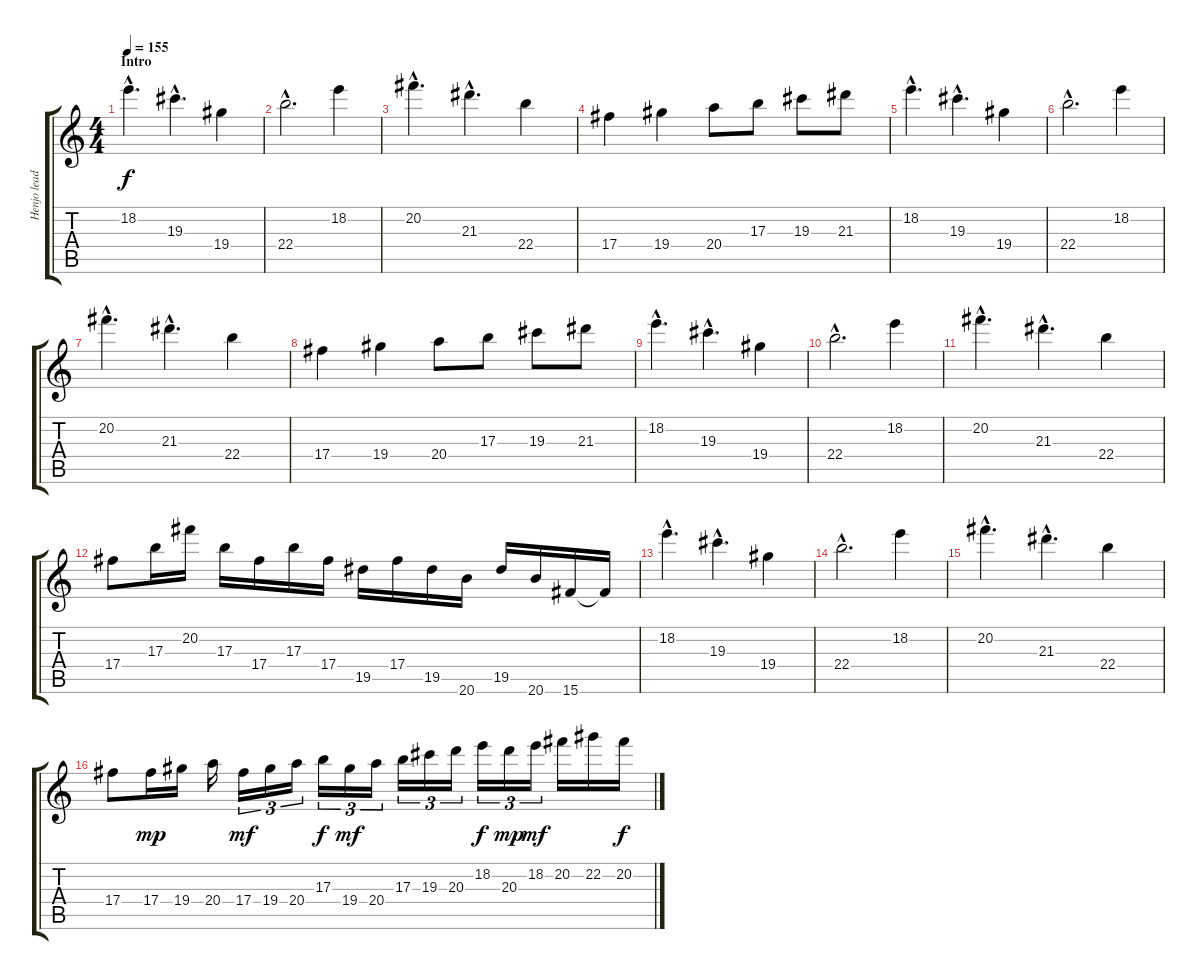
\track ("Henjo lead" "Henjo lead") {instrument distortionguitar}
\staff {score tabs}
\tuning (Eb4 Bb3 Gb3 Db3 Ab2 Eb2) {hide}
\ts (4 4)
\section ("" "Intro")
\tempo 155
\clef g2
\ks c
18.2{hac}.4{d dy f instrument distortionguitar} 19.3{hac}.4{d} 19.4.4 |
22.4{hac}.2{d} 18.2.4 |
20.2{hac}.4{d} 21.3{hac}.4{d} 22.4.4 |
17.4.4 19.4.4 20.4.8 17.3.8 19.3.8 21.3.8 |
18.2{hac}.4{d} 19.3{hac}.4{d} 19.4.4 |
22.4{hac}.2{d} 18.2.4 |
20.2{hac}.4{d} 21.3{hac}.4{d} 22.4.4 |
17.4.4 19.4.4 20.4.8 17.3.8 19.3.8 21.3.8 |
18.2{hac}.4{d} 19.3{hac}.4{d} 19.4.4 |
22.4{hac}.2{d} 18.2.4 |
20.2{hac}.4{d} 21.3{hac}.4{d} 22.4.4 |
17.4.8 17.3.16 20.2.16 17.3.16 17.4.16 17.3.16 17.4.16 19.5.16 17.4.16 19.5.16 20.6.16 19.5.16 20.6.16 15.6.16 15.6{t}.16 |
18.2{hac}.4{d} 19.3{hac}.4{d} 19.4.4 |
22.4{hac}.2{d} 18.2.4 |
20.2{hac}.4{d} 21.3{hac}.4{d} 22.4.4 |
17.4.8 17.4.16{dy mp} 19.4.16 20.4.16 17.4.16{tu (3 2) dy mf} 19.4.16{tu (3 2)} 20.4.16{tu (3 2)} 17.3.16{tu (3 2) dy f} 19.4.16{tu (3 2) dy mf} 20.4.16{tu (3 2)} 17.3.16{tu (3 2)} 19.3.16{tu (3 2)} 20.3.16{tu (3 2)} 18.2.16{tu (3 2) dy f} 20.3.16{tu (3 2) dy mp} 18.2.16{tu (3 2) dy mf} 20.2.16 22.2.16 20.2.16{dy f}
